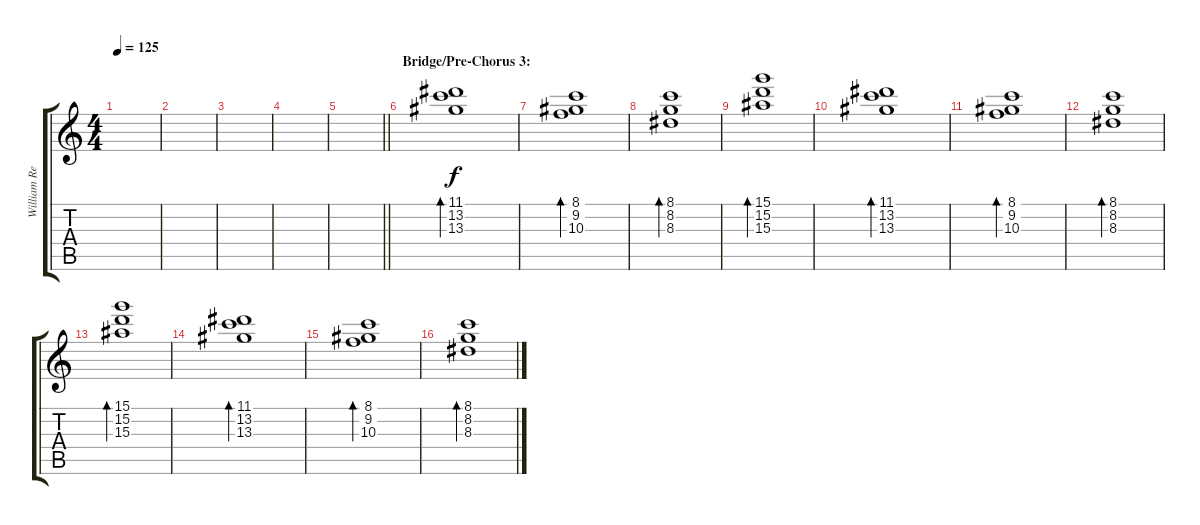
\track ("William Rees (Rhythm Guitar)" "William Re") {instrument electricguitarclean}
\staff {score tabs}
\tuning (E4 B3 G3 D3 A2 E2) {hide}
\ts (4 4)
\tempo 125
\clef g2
\ks c
|
|
|
|
\barLineRight lightlight
|
\section ("" "Bridge/Pre-Chorus 3:")
(11.1 13.2 13.3).1{bd 240} |
(8.1 9.2 10.3).1{bd 240} |
(8.1 8.2 8.3).1{bd 240} |
(15.1 15.2 15.3).1{bd 240} |
(11.1 13.2 13.3).1{bd 240} |
(8.1 9.2 10.3).1{bd 240} |
(8.1 8.2 8.3).1{bd 240} |
(15.1 15.2 15.3).1{bd 240} |
(11.1 13.2 13.3).1{bd 240} |
(8.1 9.2 10.3).1{bd 240} |
(8.1 8.2 8.3).1{bd 240}
